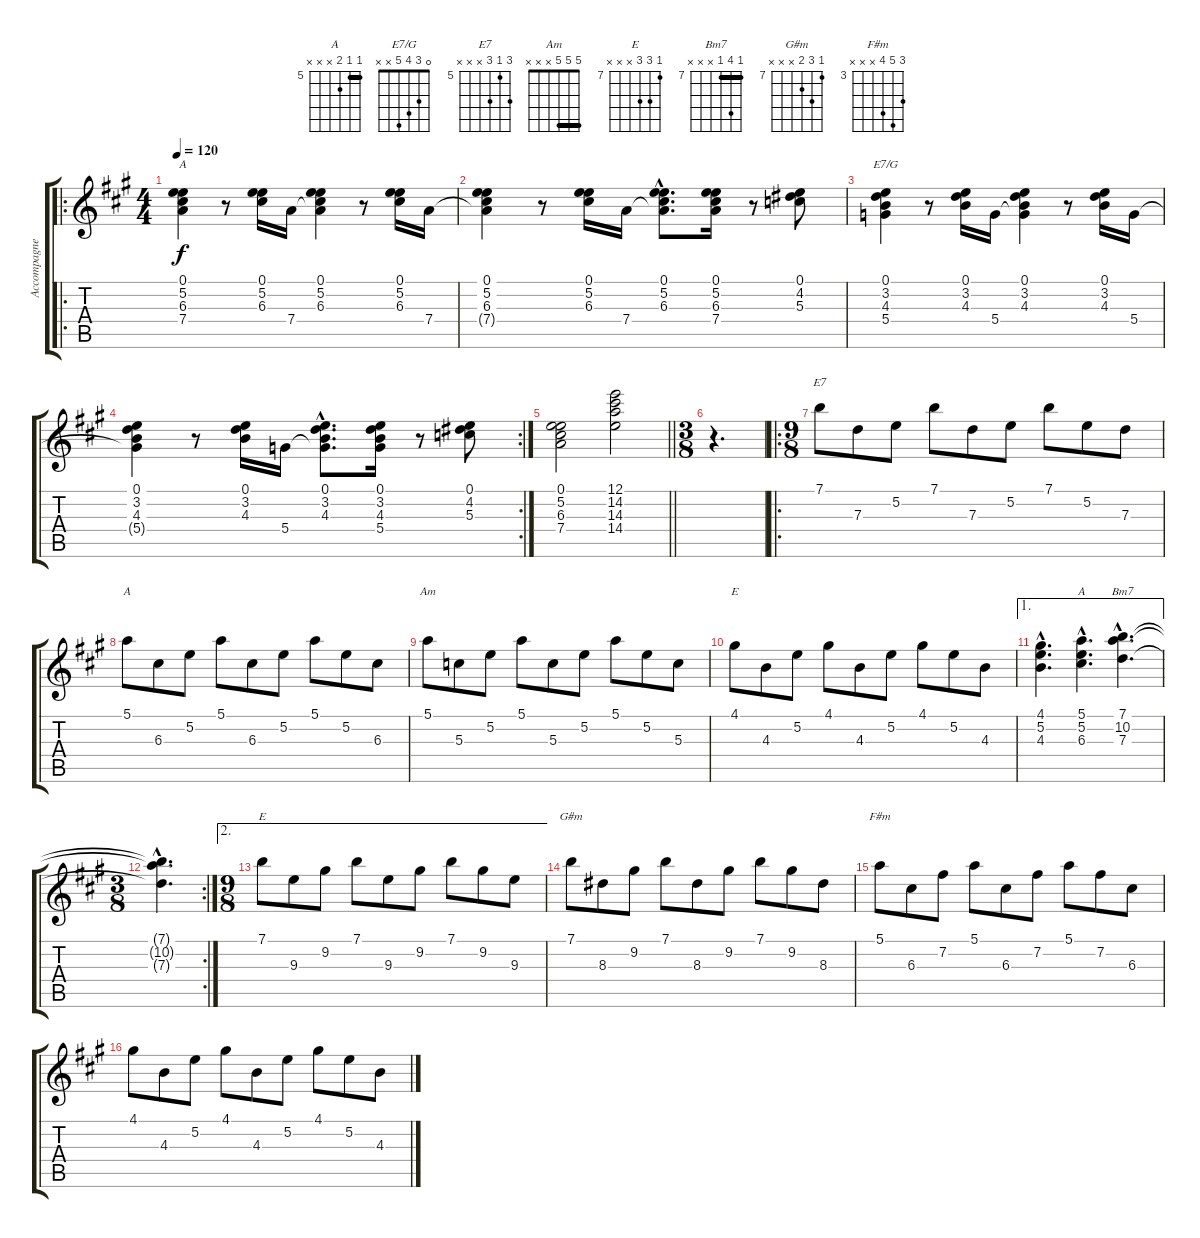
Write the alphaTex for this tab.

\track ("Accompagnement" "Accompagne") {instrument electricguitarclean}
\staff {score tabs}
\tuning (E4 B3 G3 D3 A2 E2) {hide}
\chord ("A" 0 5 6 7 x x) {firstfret 5}
\chord ("E7/G" 0 3 4 5 x x)
\chord ("E7" 7 5 7 x x x) {firstfret 5}
\chord ("A" 5 5 6 x x x) {firstfret 4 barre 5}
\chord ("Am" 5 5 5 x x x) {barre 5}
\chord ("E" 4 5 4 x x x) {barre 4}
\chord ("A" 5 5 6 x x x) {firstfret 5 barre 5}
\chord ("Bm7" 7 10 7 x x x) {firstfret 7 barre 7}
\chord ("E" 7 9 9 x x x) {firstfret 7}
\chord ("G#m" 7 9 8 x x x) {firstfret 7}
\chord ("F#m" 5 7 6 x x x) {firstfret 3}
\ro
\ts (4 4)
\tempo 120
\clef g2
\ks a
(0.1 5.2 6.3 7.4).4{ch "A" dy f} r.8 (0.1 5.2 6.3).16 7.4.16 (0.1 5.2 6.3 7.4{t}).4 r.8 (0.1 5.2 6.3).16 7.4.16 |
(0.1 5.2 6.3 7.4{t}).4 r.8 (0.1 5.2 6.3).16 7.4.16 (0.1{hac} 5.2{hac} 6.3{hac} 7.4{hac t}).8{d} (0.1 5.2 6.3 7.4).16 r.8 (0.1 4.2 5.3).8 |
(0.1 3.2 4.3 5.4).4{ch "E7/G"} r.8 (0.1 3.2 4.3).16 5.4.16 (0.1 3.2 4.3 5.4{t}).4 r.8 (0.1 3.2 4.3).16 5.4.16 |
\rc 2
(0.1 3.2 4.3 5.4{t}).4 r.8 (0.1 3.2 4.3).16 5.4.16 (0.1{hac} 3.2{hac} 4.3{hac} 5.4{hac t}).8{d} (0.1 3.2 4.3 5.4).16 r.8 (0.1 4.2 5.3).8 |
\barLineRight lightlight
(0.1 5.2 6.3 7.4).2 (12.1 14.2 14.3 14.4).2 |
\ts (3 8)
r.4{d} |
\ro
\ts (9 8)
7.1.8{ch "E7"} 7.3.8 5.2.8 7.1.8 7.3.8 5.2.8 7.1.8 5.2.8 7.3.8 |
5.1.8{ch "A"} 6.3.8 5.2.8 5.1.8 6.3.8 5.2.8 5.1.8 5.2.8 6.3.8 |
5.1.8{ch "Am"} 5.3.8 5.2.8 5.1.8 5.3.8 5.2.8 5.1.8 5.2.8 5.3.8 |
4.1.8{ch "E"} 4.3.8 5.2.8 4.1.8 4.3.8 5.2.8 4.1.8 5.2.8 4.3.8 |
\ae 1
(4.1{hac} 5.2{hac} 4.3{hac}).4{d} (5.1{hac} 5.2{hac} 6.3{hac}).4{d ch "A"} (7.1{hac} 10.2{hac} 7.3{hac}).4{d ch "Bm7"} |
\rc 2
\ts (3 8)
(7.1{hac t} 10.2{hac t} 7.3{hac t}).4{d} |
\ae 2
\ts (9 8)
7.1.8{ch "E"} 9.3.8 9.2.8 7.1.8 9.3.8 9.2.8 7.1.8 9.2.8 9.3.8 |
7.1.8{ch "G#m"} 8.3.8 9.2.8 7.1.8 8.3.8 9.2.8 7.1.8 9.2.8 8.3.8 |
5.1.8{ch "F#m"} 6.3.8 7.2.8 5.1.8 6.3.8 7.2.8 5.1.8 7.2.8 6.3.8 |
4.1.8 4.3.8 5.2.8 4.1.8 4.3.8 5.2.8 4.1.8 5.2.8 4.3.8
